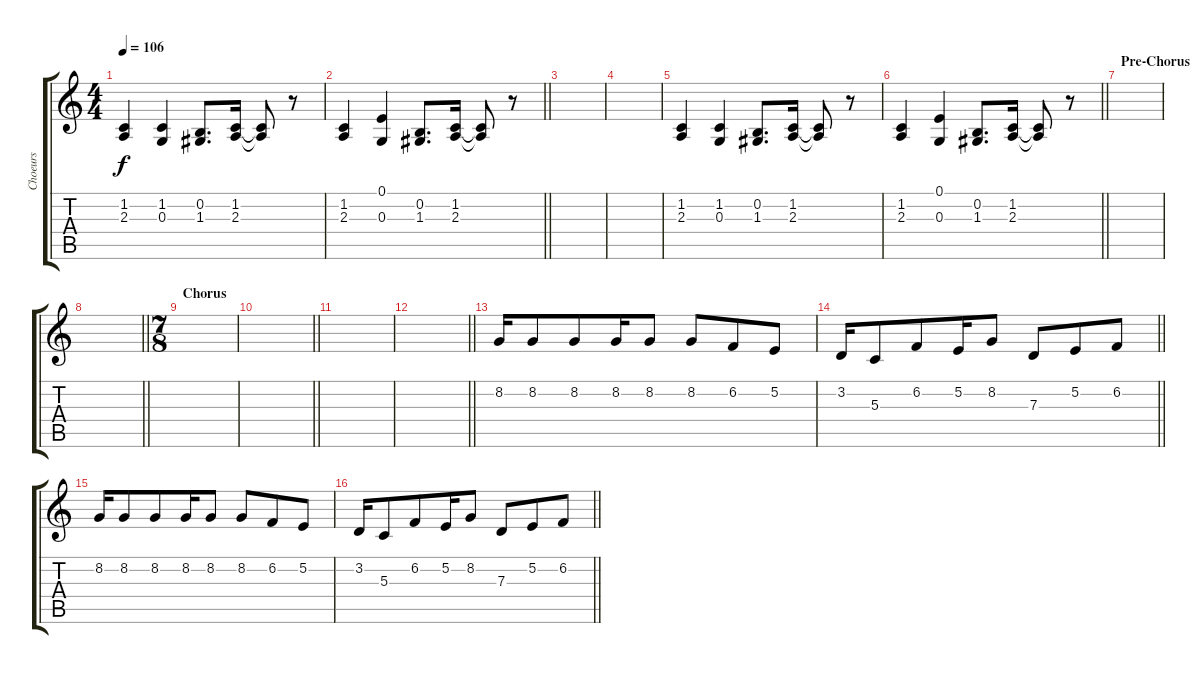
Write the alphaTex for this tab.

\track ("Choeurs" "Choeurs") {instrument clarinet}
\staff {score tabs}
\tuning (E4 B3 G3 D3 A2 E2) {hide}
\ts (4 4)
\tempo 106
\clef g2
\ks c
(1.2 2.3).4{dy f} (1.2 0.3).4 (0.2 1.3).8{d} (1.2 2.3).16 (1.2{t} 2.3{t}).8 r.8 |
\barLineRight lightlight
(1.2 2.3).4 (0.1 0.3).4 (0.2 1.3).8{d} (1.2 2.3).16 (1.2{t} 2.3{t}).8 r.8 |
|
|
(1.2 2.3).4 (1.2 0.3).4 (0.2 1.3).8{d} (1.2 2.3).16 (1.2{t} 2.3{t}).8 r.8 |
\barLineRight lightlight
(1.2 2.3).4 (0.1 0.3).4 (0.2 1.3).8{d} (1.2 2.3).16 (1.2{t} 2.3{t}).8 r.8 |
\section ("" "Pre-Chorus")
|
\barLineRight lightlight
|
\ts (7 8)
\section ("" "Chorus")
|
\barLineRight lightlight
|
|
\barLineRight lightlight
|
8.2.16 8.2.8 8.2.8 8.2.16 8.2.8 8.2.8 6.2.8 5.2.8 |
\barLineRight lightlight
3.2.16 5.3.8 6.2.8 5.2.16 8.2.8 7.3.8 5.2.8 6.2.8 |
8.2.16 8.2.8 8.2.8 8.2.16 8.2.8 8.2.8 6.2.8 5.2.8 |
\barLineRight lightlight
3.2.16 5.3.8 6.2.8 5.2.16 8.2.8 7.3.8 5.2.8 6.2.8
